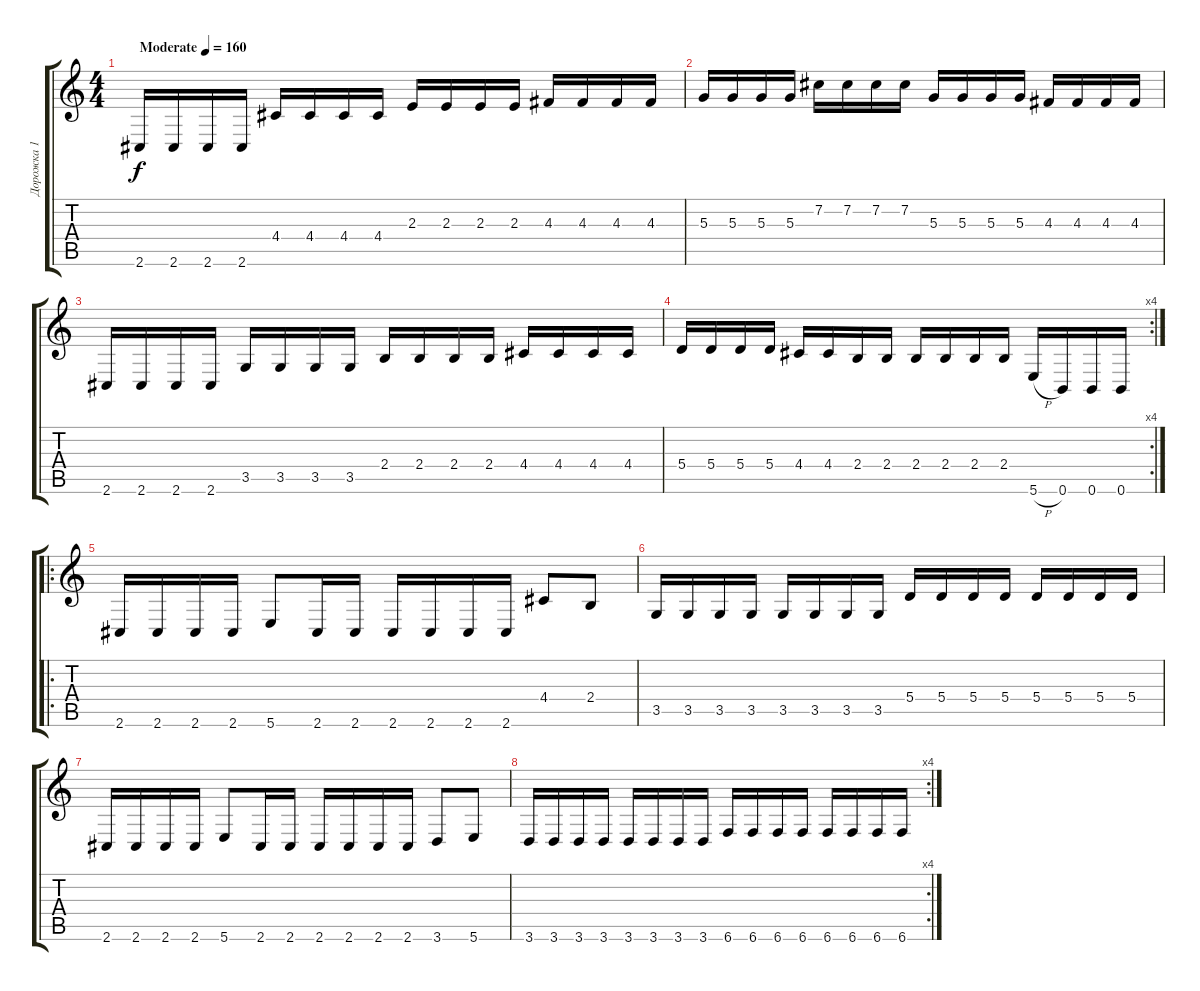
\track ("Дорожка 1" "Дорожка 1") {instrument overdrivenguitar}
\staff {score tabs}
\tuning (B3 Gb3 D3 A2 E2 B1) {hide}
\ts (4 4)
\tempo (160 "Moderate")
\clef g2
\ks c
2.6.16{dy f instrument overdrivenguitar} 2.6.16 2.6.16 2.6.16 4.4.16 4.4.16 4.4.16 4.4.16 2.3.16 2.3.16 2.3.16 2.3.16 4.3.16 4.3.16 4.3.16 4.3.16 |
5.3.16 5.3.16 5.3.16 5.3.16 7.2.16 7.2.16 7.2.16 7.2.16 5.3.16 5.3.16 5.3.16 5.3.16 4.3.16 4.3.16 4.3.16 4.3.16 |
2.6.16 2.6.16 2.6.16 2.6.16 3.5.16 3.5.16 3.5.16 3.5.16 2.4.16 2.4.16 2.4.16 2.4.16 4.4.16 4.4.16 4.4.16 4.4.16 |
\rc 4
5.4.16 5.4.16 5.4.16 5.4.16 4.4.16 4.4.16 2.4.16 2.4.16 2.4.16 2.4.16 2.4.16 2.4.16 5.6{h}.16 0.6.16 0.6.16 0.6.16 |
\ro
2.6.16 2.6.16 2.6.16 2.6.16 5.6.8 2.6.16 2.6.16 2.6.16 2.6.16 2.6.16 2.6.16 4.4.8 2.4.8 |
3.5.16 3.5.16 3.5.16 3.5.16 3.5.16 3.5.16 3.5.16 3.5.16 5.4.16 5.4.16 5.4.16 5.4.16 5.4.16 5.4.16 5.4.16 5.4.16 |
2.6.16 2.6.16 2.6.16 2.6.16 5.6.8 2.6.16 2.6.16 2.6.16 2.6.16 2.6.16 2.6.16 3.6.8 5.6.8 |
\rc 4
3.6.16 3.6.16 3.6.16 3.6.16 3.6.16 3.6.16 3.6.16 3.6.16 6.6.16 6.6.16 6.6.16 6.6.16 6.6.16 6.6.16 6.6.16 6.6.16
